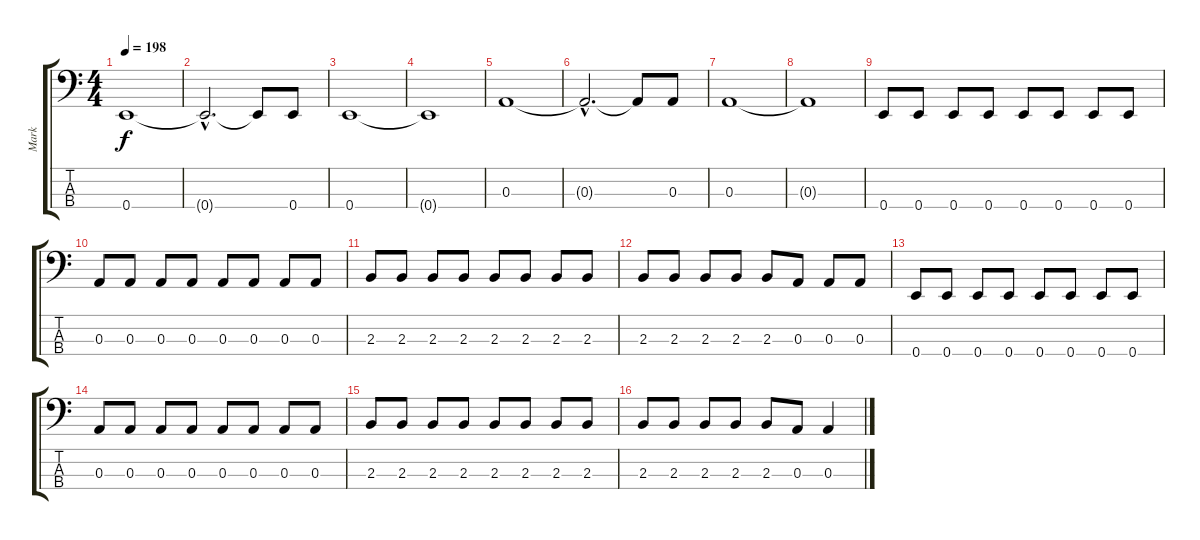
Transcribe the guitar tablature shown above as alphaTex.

\track ("Mark" "Mark") {instrument electricbasspick}
\staff {score tabs}
\tuning (G2 D2 A1 E1) {hide}
\ts (4 4)
\tempo 198
\clef f4
\ks c
0.4.1{dy f instrument electricbasspick} |
0.4{hac t}.2{d} 0.4{t}.8 0.4.8 |
0.4.1 |
0.4{t}.1 |
0.3.1 |
0.3{hac t}.2{d} 0.3{t}.8 0.3.8 |
0.3.1 |
0.3{t}.1 |
0.4.8 0.4.8 0.4.8 0.4.8 0.4.8 0.4.8 0.4.8 0.4.8 |
0.3.8 0.3.8 0.3.8 0.3.8 0.3.8 0.3.8 0.3.8 0.3.8 |
2.3.8 2.3.8 2.3.8 2.3.8 2.3.8 2.3.8 2.3.8 2.3.8 |
2.3.8 2.3.8 2.3.8 2.3.8 2.3.8 0.3.8 0.3.8 0.3.8 |
0.4.8 0.4.8 0.4.8 0.4.8 0.4.8 0.4.8 0.4.8 0.4.8 |
0.3.8 0.3.8 0.3.8 0.3.8 0.3.8 0.3.8 0.3.8 0.3.8 |
2.3.8 2.3.8 2.3.8 2.3.8 2.3.8 2.3.8 2.3.8 2.3.8 |
2.3.8 2.3.8 2.3.8 2.3.8 2.3.8 0.3.8 0.3.4
